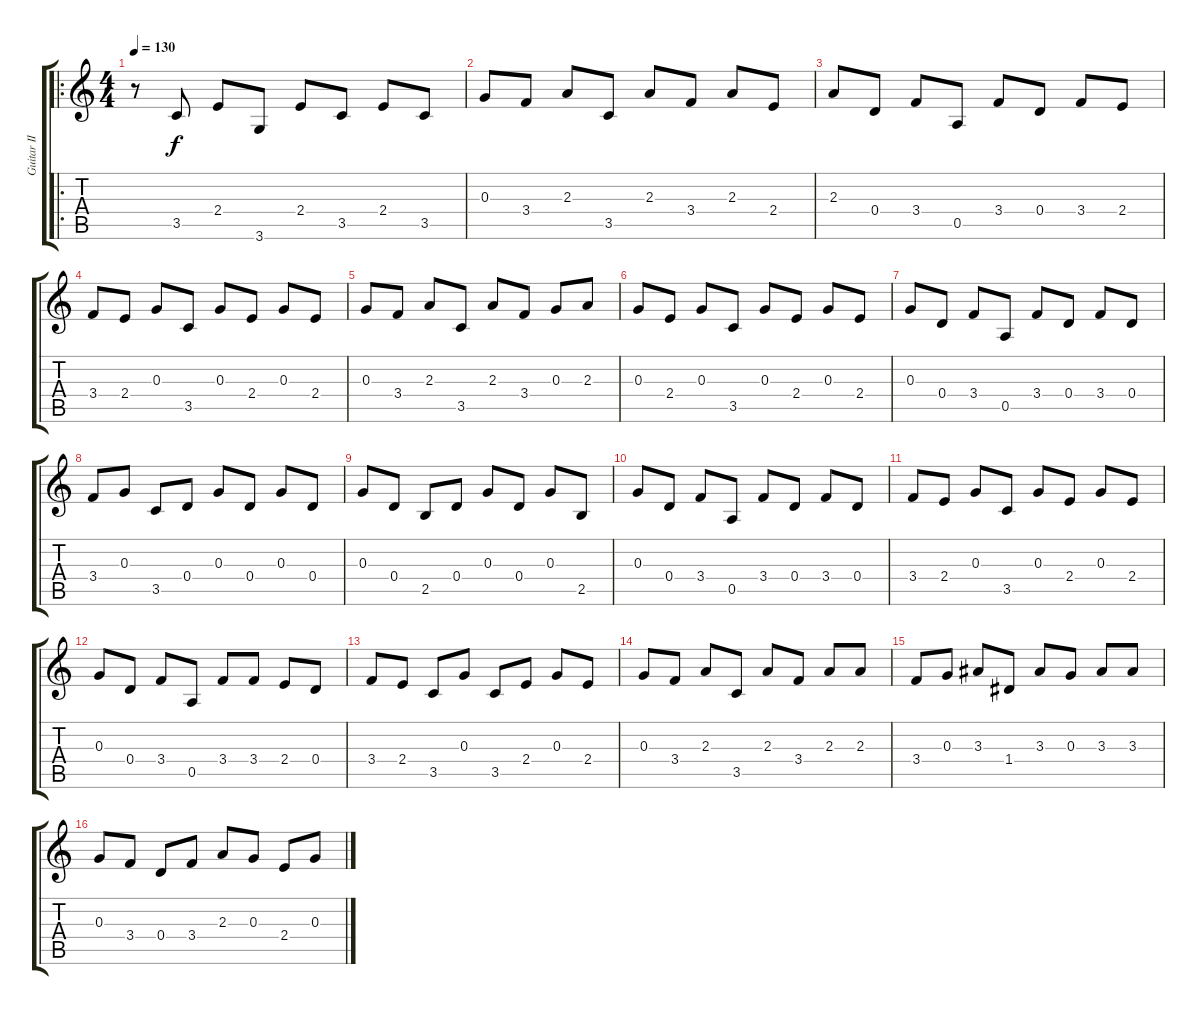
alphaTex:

\track ("Guitar II" "Guitar II") {instrument electricguitarjazz}
\staff {score tabs}
\tuning (E4 B3 G3 D3 A2 E2) {hide}
\ro
\ts (4 4)
\tempo 130
\clef g2
\ks c
r.8{dy f instrument electricguitarjazz} 3.5.8 2.4.8 3.6.8 2.4.8 3.5.8 2.4.8 3.5.8 |
0.3.8 3.4.8 2.3.8 3.5.8 2.3.8 3.4.8 2.3.8 2.4.8 |
2.3.8 0.4.8 3.4.8 0.5.8 3.4.8 0.4.8 3.4.8 2.4.8 |
3.4.8 2.4.8 0.3.8 3.5.8 0.3.8 2.4.8 0.3.8 2.4.8 |
0.3.8 3.4.8 2.3.8 3.5.8 2.3.8 3.4.8 0.3.8 2.3.8 |
0.3.8 2.4.8 0.3.8 3.5.8 0.3.8 2.4.8 0.3.8 2.4.8 |
0.3.8 0.4.8 3.4.8 0.5.8 3.4.8 0.4.8 3.4.8 0.4.8 |
3.4.8 0.3.8 3.5.8 0.4.8 0.3.8 0.4.8 0.3.8 0.4.8 |
0.3.8 0.4.8 2.5.8 0.4.8 0.3.8 0.4.8 0.3.8 2.5.8 |
0.3.8 0.4.8 3.4.8 0.5.8 3.4.8 0.4.8 3.4.8 0.4.8 |
3.4.8 2.4.8 0.3.8 3.5.8 0.3.8 2.4.8 0.3.8 2.4.8 |
0.3.8 0.4.8 3.4.8 0.5.8 3.4.8 3.4.8 2.4.8 0.4.8 |
3.4.8 2.4.8 3.5.8 0.3.8 3.5.8 2.4.8 0.3.8 2.4.8 |
0.3.8 3.4.8 2.3.8 3.5.8 2.3.8 3.4.8 2.3.8 2.3.8 |
3.4.8 0.3.8 3.3.8 1.4.8 3.3.8 0.3.8 3.3.8 3.3.8 |
0.3.8 3.4.8 0.4.8 3.4.8 2.3.8 0.3.8 2.4.8 0.3.8
